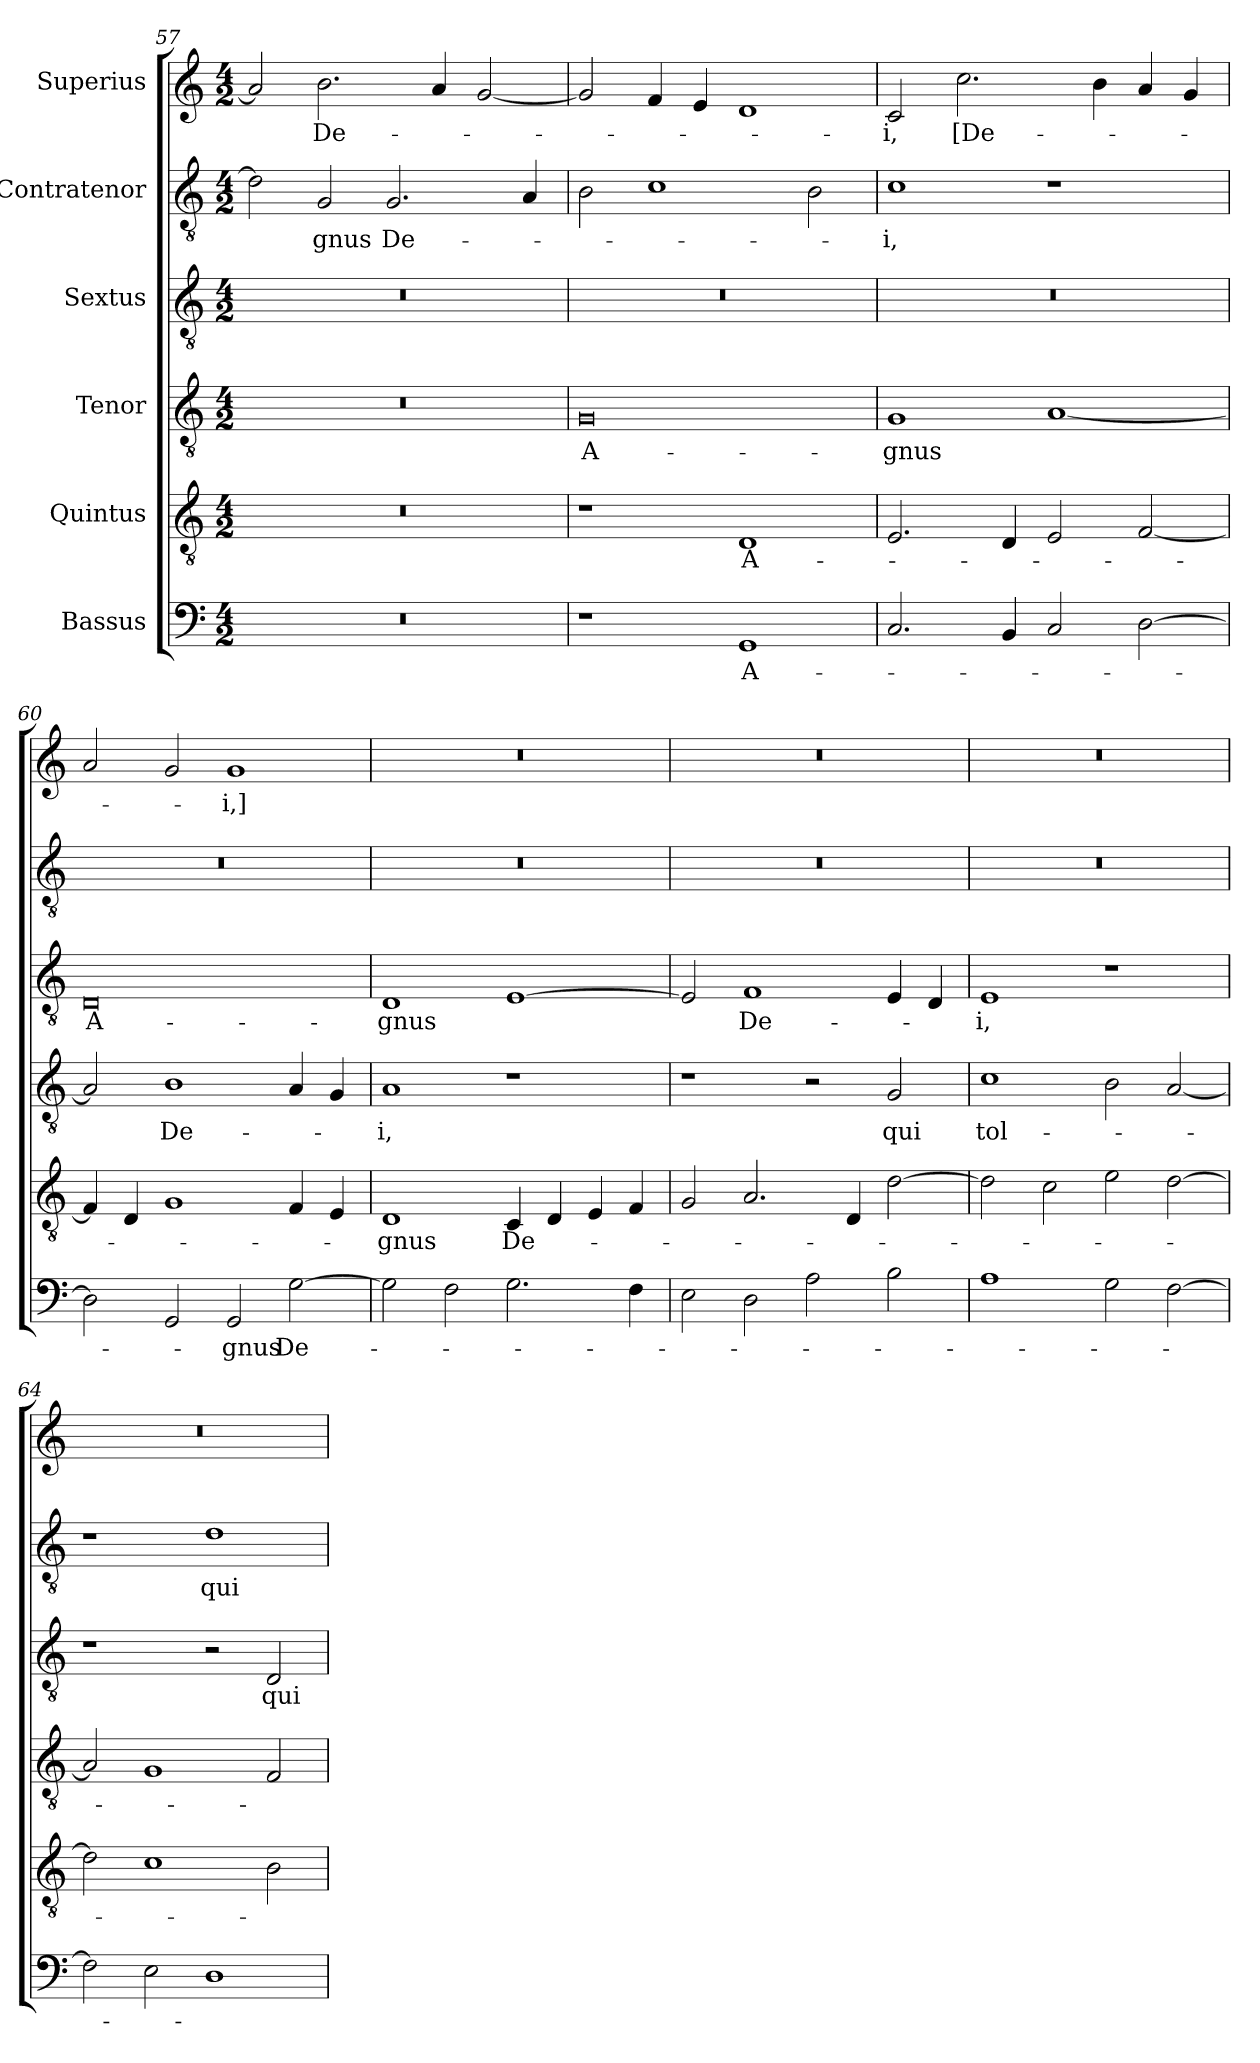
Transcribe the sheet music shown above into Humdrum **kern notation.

**kern	**text	**kern	**text	**kern	**text	**kern	**text	**kern	**text	**kern	**text
*part6	*part6	*part5	*part5	*part4	*part4	*part3	*part3	*part2	*part2	*part1	*part1
*staff6	*staff6	*staff5	*staff5	*staff4	*staff4	*staff3	*staff3	*staff2	*staff2	*staff1	*staff1
*I"Bassus	*	*I"Quintus	*	*I"Tenor	*	*I"Sextus	*	*I"Contratenor	*	*I"Superius	*
*clefF4	*	*clefGv2	*	*clefGv2	*	*clefGv2	*	*clefGv2	*	*clefG2	*
*k[]	*	*k[]	*	*k[]	*	*k[]	*	*k[]	*	*k[]	*
*M4/2	*	*M4/2	*	*M4/2	*	*M4/2	*	*M4/2	*	*M4/2	*
=57	=57	=57	=57	=57	=57	=57	=57	=57	=57	=57	=57
0r	.	0r	.	0r	.	0r	.	2d\]	.	2a/]	.
.	.	.	.	.	.	.	.	2G/	-gnus	2.b\	De-
.	.	.	.	.	.	.	.	2.G/	De-	.	.
.	.	.	.	.	.	.	.	.	.	4a/	.
.	.	.	.	.	.	.	.	.	.	[2g/	.
.	.	.	.	.	.	.	.	4A/	.	.	.
=58	=58	=58	=58	=58	=58	=58	=58	=58	=58	=58	=58
1r	.	1r	.	0G/	A-	0r	.	2B\	.	2g/]	.
.	.	.	.	.	.	.	.	1c/	.	4f/	.
.	.	.	.	.	.	.	.	.	.	4e/	.
1GG/	A-	1D/	A-	.	.	.	.	.	.	1d/	.
.	.	.	.	.	.	.	.	2B\	.	.	.
=59	=59	=59	=59	=59	=59	=59	=59	=59	=59	=59	=59
2.C/	.	2.E/	.	1G/	-gnus	0r	.	1c\	-i,	2c/	-i,
.	.	.	.	.	.	.	.	.	.	2.cc\	[De-
4BB/	.	4D/	.	.	.	.	.	.	.	.	.
2C/	.	2E/	.	[1A/	.	.	.	1r	.	.	.
.	.	.	.	.	.	.	.	.	.	4b\	.
[2D\	.	[2F/	.	.	.	.	.	.	.	4a/	.
.	.	.	.	.	.	.	.	.	.	4g/	.
=60	=60	=60	=60	=60	=60	=60	=60	=60	=60	=60	=60
2D\]	.	4F/]	.	2A/]	.	0D/	A-	0r	.	2a/	.
.	.	4D/	.	.	.	.	.	.	.	.	.
2GG/	.	1G/	.	1B\	De-	.	.	.	.	2g/	.
2GG/	-gnus	.	.	.	.	.	.	.	.	1g/	-i,]
[2G\	De-	4F/	.	4A/	.	.	.	.	.	.	.
.	.	4E/	.	4G/	.	.	.	.	.	.	.
=61	=61	=61	=61	=61	=61	=61	=61	=61	=61	=61	=61
2G\]	.	1D/	-gnus	1A/	-i,	1D/	-gnus	0r	.	0r	.
2F\	.	.	.	.	.	.	.	.	.	.	.
2.G\	.	4C/	De-	1r	.	[1E\	.	.	.	.	.
.	.	4D/	.	.	.	.	.	.	.	.	.
.	.	4E/	.	.	.	.	.	.	.	.	.
4F\	.	4F/	.	.	.	.	.	.	.	.	.
=62	=62	=62	=62	=62	=62	=62	=62	=62	=62	=62	=62
2E\	.	2G/	.	1r	.	2E/]	.	0r	.	0r	.
2D\	.	2.A/	.	.	.	1F/	De-	.	.	.	.
2A\	.	.	.	2r	.	.	.	.	.	.	.
.	.	4D/	.	.	.	.	.	.	.	.	.
2B\	.	[2d\	.	2G/	qui	4E/	.	.	.	.	.
.	.	.	.	.	.	4D/	.	.	.	.	.
=63	=63	=63	=63	=63	=63	=63	=63	=63	=63	=63	=63
1A\	.	2d\]	.	1c\	tol-	1E/	-i,	0r	.	0r	.
.	.	2c\	.	.	.	.	.	.	.	.	.
2G\	.	2e\	.	2B\	.	1r	.	.	.	.	.
[2F\	.	[2d\	.	[2A/	.	.	.	.	.	.	.
=64	=64	=64	=64	=64	=64	=64	=64	=64	=64	=64	=64
2F\]	.	2d\]	.	2A/]	.	1r	.	1r	.	0r	.
2E\	.	1c/	.	1G/	.	.	.	.	.	.	.
1D\	.	.	.	.	.	2r	.	1d\	qui	.	.
.	.	2B\	.	2F/	.	2D/	qui	.	.	.	.
=	=	=	=	=	=	=	=	=	=	=	=
*-	*-	*-	*-	*-	*-	*-	*-	*-	*-	*-	*-
